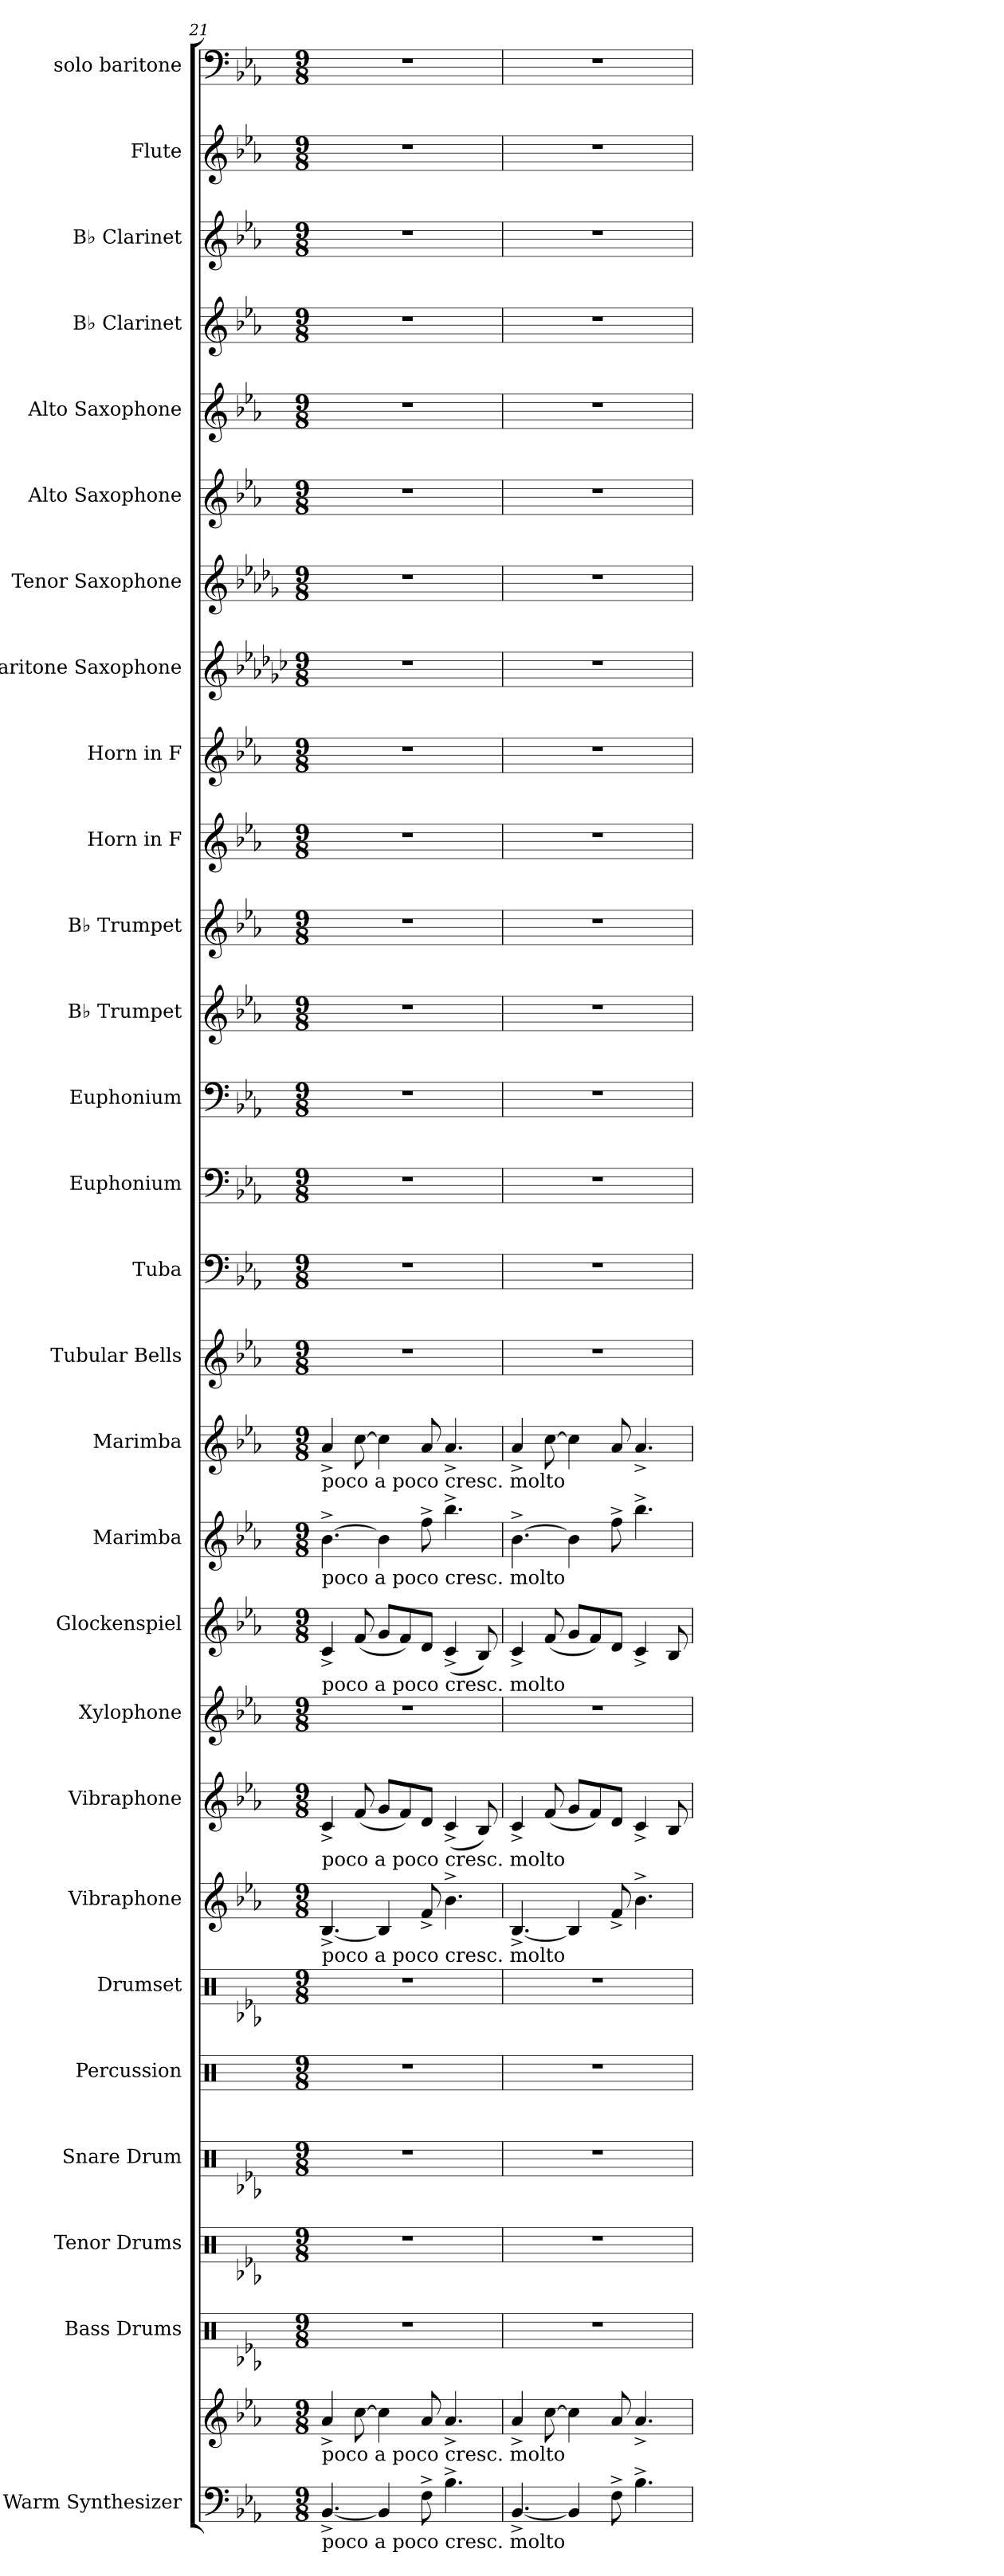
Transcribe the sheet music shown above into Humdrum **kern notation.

**kern	**kern	**kern	**kern	**kern	**kern	**kern	**kern	**kern	**kern	**kern	**kern	**kern	**kern	**kern	**kern	**kern	**kern	**kern	**kern	**kern	**kern	**kern	**kern	**kern	**kern	**kern	**kern	**kern
*part28	*part28	*part27	*part26	*part25	*part24	*part23	*part22	*part21	*part20	*part19	*part18	*part17	*part16	*part15	*part14	*part13	*part12	*part11	*part10	*part9	*part8	*part7	*part6	*part5	*part4	*part3	*part2	*part1
*staff29	*staff28	*staff27	*staff26	*staff25	*staff24	*staff23	*staff22	*staff21	*staff20	*staff19	*staff18	*staff17	*staff16	*staff15	*staff14	*staff13	*staff12	*staff11	*staff10	*staff9	*staff8	*staff7	*staff6	*staff5	*staff4	*staff3	*staff2	*staff1
*I"Warm Synthesizer	*	*I"Bass Drums	*I"Tenor Drums	*I"Snare Drum	*I"Percussion	*I"Drumset	*I"Vibraphone	*I"Vibraphone	*I"Xylophone	*I"Glockenspiel	*I"Marimba	*I"Marimba	*I"Tubular Bells	*I"Tuba	*I"Euphonium	*I"Euphonium	*I"B♭ Trumpet	*I"B♭ Trumpet	*I"Horn in F	*I"Horn in F	*I"Baritone Saxophone	*I"Tenor Saxophone	*I"Alto Saxophone	*I"Alto Saxophone	*I"B♭ Clarinet	*I"B♭ Clarinet	*I"Flute	*I"solo baritone
*I'Synth.	*	*I'B.D.	*I'T.D.	*I'S.D.	*I'Perc.	*I'Drs.	*I'Vib.	*I'Vib.	*I'Xyl.	*I'Glk.	*I'Mrm.	*I'Mrm.	*I'Tu. Be.	*I'Tba.	*I'Euph.	*I'Euph.	*I'B♭ Tpt.	*I'B♭ Tpt.	*	*	*I'Bar. Sax.	*I'T. Sax.	*I'A. Sax.	*I'A. Sax.	*I'B♭ Cl.	*I'B♭ Cl.	*I'Fl.	*
*clefF4	*clefG2	*clefX	*clefX	*clefX	*clefX	*clefX	*clefG2	*clefG2	*clefG2	*clefG2	*clefG2	*clefG2	*clefG2	*clefF4	*clefF4	*clefF4	*clefG2	*clefG2	*clefG2	*clefG2	*clefG2	*clefG2	*clefG2	*clefG2	*clefG2	*clefG2	*clefG2	*clefF4
*	*	*	*	*	*	*	*	*	*ITrd-7c-12	*ITrd-14c-24	*	*	*	*	*	*	*ITrd1c2	*ITrd1c2	*ITrd4c7	*ITrd4c7	*ITrd12c21	*ITrd8c14	*ITrd5c9	*ITrd5c9	*ITrd1c2	*ITrd1c2	*	*
*k[b-e-a-]	*k[b-e-a-]	*k[b-e-a-]	*k[b-e-a-]	*k[b-e-a-]	*k[]	*k[b-e-a-]	*k[b-e-a-]	*k[b-e-a-]	*k[b-e-a-]	*k[b-e-a-]	*k[b-e-a-]	*k[b-e-a-]	*k[b-e-a-]	*k[b-e-a-]	*k[b-e-a-]	*k[b-e-a-]	*k[b-e-a-d-g-]	*k[b-e-a-d-g-]	*k[b-e-a-d-]	*k[b-e-a-d-]	*k[b-e-a-d-g-c-]	*k[b-e-a-d-g-]	*k[b-e-a-d-g-c-]	*k[b-e-a-d-g-c-]	*k[b-e-a-d-g-]	*k[b-e-a-d-g-]	*k[b-e-a-]	*k[b-e-a-]
*M9/8	*M9/8	*M9/8	*M9/8	*M9/8	*M9/8	*M9/8	*M9/8	*M9/8	*M9/8	*M9/8	*M9/8	*M9/8	*M9/8	*M9/8	*M9/8	*M9/8	*M9/8	*M9/8	*M9/8	*M9/8	*M9/8	*M9/8	*M9/8	*M9/8	*M9/8	*M9/8	*M9/8	*M9/8
=21	=21	=21	=21	=21	=21	=21	=21	=21	=21	=21	=21	=21	=21	=21	=21	=21	=21	=21	=21	=21	=21	=21	=21	=21	=21	=21	=21	=21
!	!	!	!	!	!	!	!	!	!	!	!	!LO:TX:b:t=poco a poco cresc. molto	!	!	!	!	!	!	!	!	!	!	!	!	!	!	!	!
!	!	!	!	!	!	!	!	!	!	!	!LO:TX:b:t=poco a poco cresc. molto	!	!	!	!	!	!	!	!	!	!	!	!	!	!	!	!	!
!	!	!	!	!	!	!	!	!	!	!LO:TX:b:t=poco a poco cresc. molto	!	!	!	!	!	!	!	!	!	!	!	!	!	!	!	!	!	!
!	!	!	!	!	!	!	!	!LO:TX:b:t=poco a poco cresc. molto	!	!	!	!	!	!	!	!	!	!	!	!	!	!	!	!	!	!	!	!
!	!	!	!	!	!	!	!LO:TX:b:t=poco a poco cresc. molto	!	!	!	!	!	!	!	!	!	!	!	!	!	!	!	!	!	!	!	!	!
!	!LO:TX:b:t=poco a poco cresc. molto	!	!	!	!	!	!	!	!	!	!	!	!	!	!	!	!	!	!	!	!	!	!	!	!	!	!	!
!LO:TX:b:t=poco a poco cresc. molto	!	!	!	!	!	!	!	!	!	!	!	!	!	!	!	!	!	!	!	!	!	!	!	!	!	!	!	!
[4.BB-^/	4a-^/	8%9r	8%9r	8%9r	8%9r	8%9r	[4.B-^/	4c^/	8%9r	4ccc^/	[4.b-^\	4a-^/	8%9r	8%9r	8%9r	8%9r	8%9r	8%9r	8%9r	8%9r	8%9r	8%9r	8%9r	8%9r	8%9r	8%9r	8%9r	8%9r
.	[8cc\	.	.	.	.	.	.	(<8f/	.	(<8fff/	.	[8cc\	.	.	.	.	.	.	.	.	.	.	.	.	.	.	.	.
4BB-/]	4cc\]	.	.	.	.	.	4B-/]	8g/L	.	8ggg/L	4b-\]	4cc\]	.	.	.	.	.	.	.	.	.	.	.	.	.	.	.	.
.	.	.	.	.	.	.	.	8f/)	.	8fff/)	.	.	.	.	.	.	.	.	.	.	.	.	.	.	.	.	.	.
8F^\	8a-/	.	.	.	.	.	8f^/	8d/J	.	8ddd/J	8ff^\	8a-/	.	.	.	.	.	.	.	.	.	.	.	.	.	.	.	.
4.B-^\	4.a-^/	.	.	.	.	.	4.b-^\	(<4c^/	.	(<4ccc^/	4.bb-^\	4.a-^/	.	.	.	.	.	.	.	.	.	.	.	.	.	.	.	.
.	.	.	.	.	.	.	.	8B-/)	.	8bb-/)	.	.	.	.	.	.	.	.	.	.	.	.	.	.	.	.	.	.
=22	=22	=22	=22	=22	=22	=22	=22	=22	=22	=22	=22	=22	=22	=22	=22	=22	=22	=22	=22	=22	=22	=22	=22	=22	=22	=22	=22	=22
[4.BB-^/	4a-^/	8%9r	8%9r	8%9r	8%9r	8%9r	[4.B-^/	4c^/	8%9r	4ccc^/	[4.b-^\	4a-^/	8%9r	8%9r	8%9r	8%9r	8%9r	8%9r	8%9r	8%9r	8%9r	8%9r	8%9r	8%9r	8%9r	8%9r	8%9r	8%9r
.	[8cc\	.	.	.	.	.	.	(<8f/	.	(<8fff/	.	[8cc\	.	.	.	.	.	.	.	.	.	.	.	.	.	.	.	.
4BB-/]	4cc\]	.	.	.	.	.	4B-/]	8g/L	.	8ggg/L	4b-\]	4cc\]	.	.	.	.	.	.	.	.	.	.	.	.	.	.	.	.
.	.	.	.	.	.	.	.	8f/)	.	8fff/)	.	.	.	.	.	.	.	.	.	.	.	.	.	.	.	.	.	.
8F^\	8a-/	.	.	.	.	.	8f^/	8d/J	.	8ddd/J	8ff^\	8a-/	.	.	.	.	.	.	.	.	.	.	.	.	.	.	.	.
4.B-^\	4.a-^/	.	.	.	.	.	4.b-^\	4c^/	.	4ccc^/	4.bb-^\	4.a-^/	.	.	.	.	.	.	.	.	.	.	.	.	.	.	.	.
.	.	.	.	.	.	.	.	8B-/	.	8bb-/	.	.	.	.	.	.	.	.	.	.	.	.	.	.	.	.	.	.
=	=	=	=	=	=	=	=	=	=	=	=	=	=	=	=	=	=	=	=	=	=	=	=	=	=	=	=	=
*-	*-	*-	*-	*-	*-	*-	*-	*-	*-	*-	*-	*-	*-	*-	*-	*-	*-	*-	*-	*-	*-	*-	*-	*-	*-	*-	*-	*-
